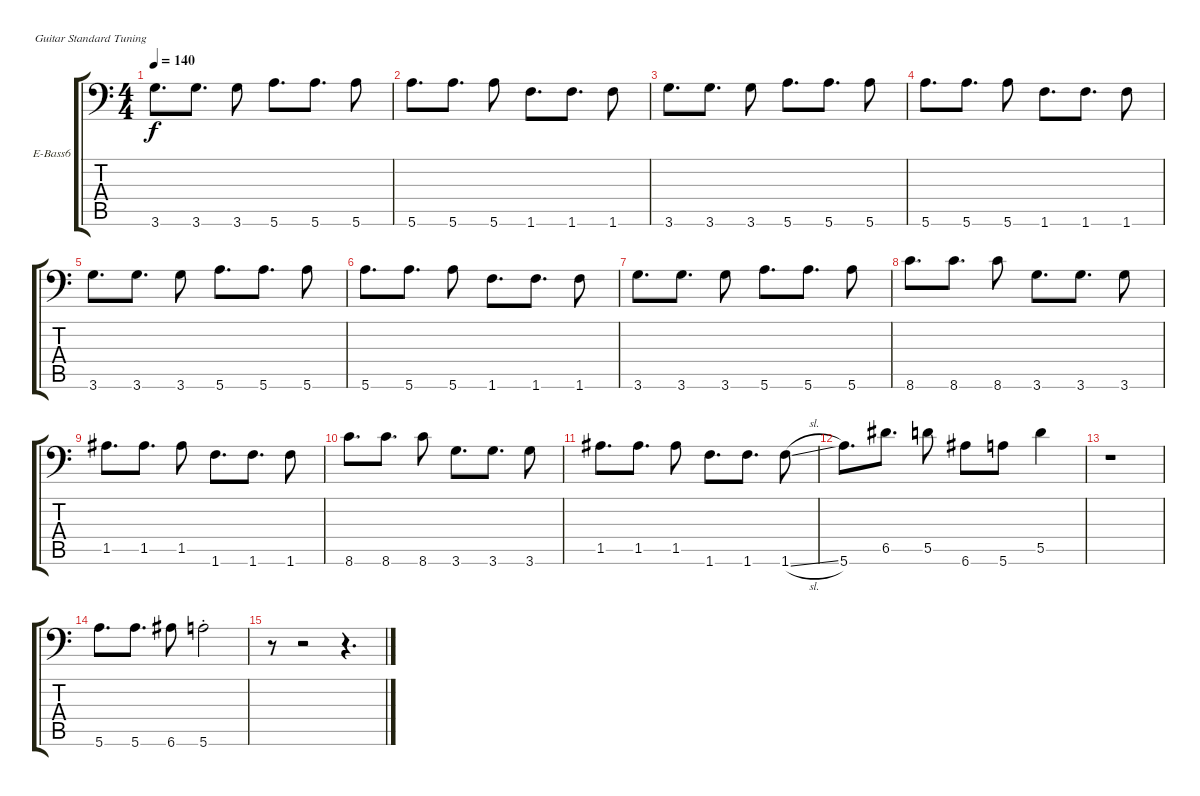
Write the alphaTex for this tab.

\bracketExtendMode groupsimilarinstruments
\firstSystemTrackNameOrientation horizontal
\otherSystemsTrackNameOrientation horizontal
\track ("Vagon" "E-Bass6") {instrument electricbasspick}
\staff {score tabs}
\tuning (E4 B3 G3 D3 A2 E2)
\ts (4 4)
\tempo 140
\clef f4
\ks c
3.6.8{d dy f} 3.6.8{d} 3.6.8 5.6.8{d} 5.6.8{d} 5.6.8 |
5.6.8{d} 5.6.8{d} 5.6.8 1.6.8{d} 1.6.8{d} 1.6.8 |
3.6.8{d} 3.6.8{d} 3.6.8 5.6.8{d} 5.6.8{d} 5.6.8 |
5.6.8{d} 5.6.8{d} 5.6.8 1.6.8{d} 1.6.8{d} 1.6.8 |
3.6.8{d} 3.6.8{d} 3.6.8 5.6.8{d} 5.6.8{d} 5.6.8 |
5.6.8{d} 5.6.8{d} 5.6.8 1.6.8{d} 1.6.8{d} 1.6.8 |
3.6.8{d} 3.6.8{d} 3.6.8 5.6.8{d} 5.6.8{d} 5.6.8 |
8.6.8{d} 8.6.8{d} 8.6.8 3.6.8{d} 3.6.8{d} 3.6.8 |
1.5.8{d} 1.5.8{d} 1.5.8 1.6.8{d} 1.6.8{d} 1.6.8 |
8.6.8{d} 8.6.8{d} 8.6.8 3.6.8{d} 3.6.8{d} 3.6.8 |
1.5.8{d} 1.5.8{d} 1.5.8 1.6.8{d} 1.6.8{d} 1.6{sl}.8 |
5.6.8{d} 6.5.8{d} 5.5.8 6.6.8 5.6.8 5.5.4 |
r.1 |
5.6.8{d} 5.6.8{d} 6.6.8 5.6{st}.2 |
r.8 r.2 r.4{d}
